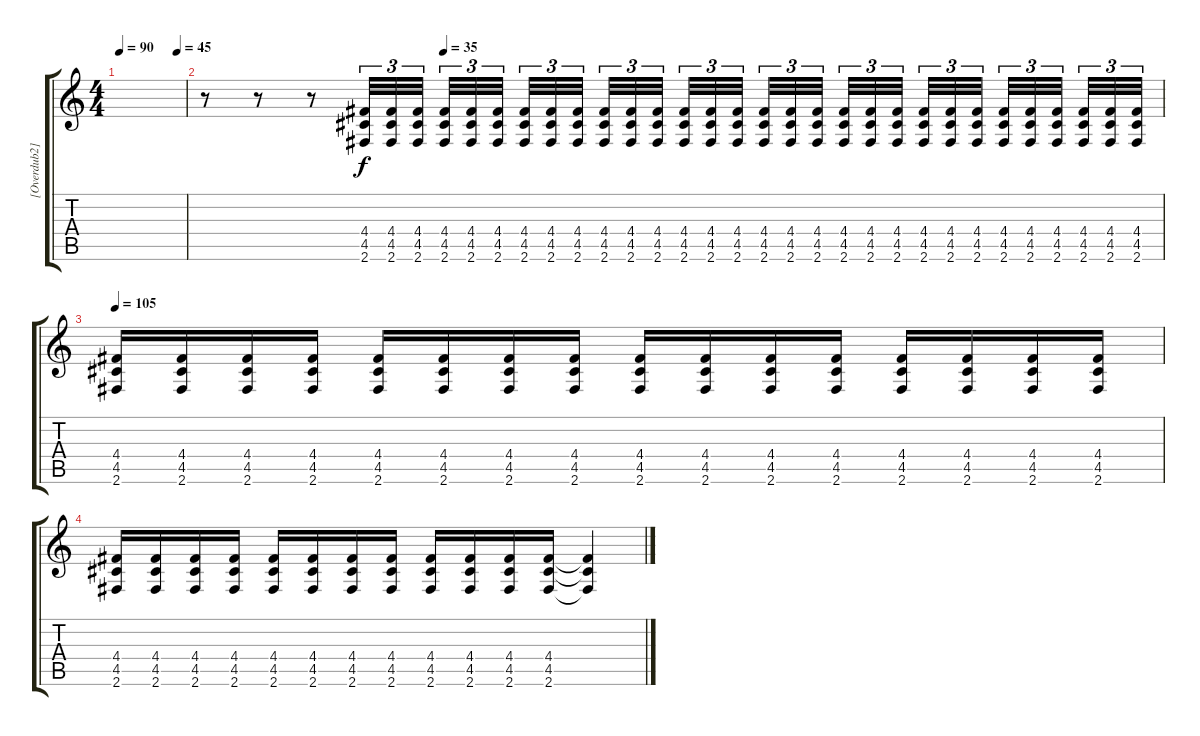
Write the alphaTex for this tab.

\track ("[Overdub2]" "[Overdub2]") {instrument distortionguitar}
\staff {score tabs}
\tuning (E4 B3 G3 D3 A2 E2) {hide}
\ts (4 4)
\tempo 90
\tempo (45 0.875)
\clef g2
\ks c
|
\tempo (35 0.25)
r.8 r.8 r.8 (4.4 4.5 2.6).32{tu (3 2) dy f volume 12 balance 0 instrument gunshot} (4.4 4.5 2.6).32{tu (3 2)} (4.4 4.5 2.6).32{tu (3 2) volume 10 beam splitsecondary} (4.4 4.5 2.6).32{tu (3 2)} (4.4 4.5 2.6).32{tu (3 2) volume 8 balance 8 instrument gunshot} (4.4 4.5 2.6).32{tu (3 2)} (4.4 4.5 2.6).32{tu (3 2) volume 7} (4.4 4.5 2.6).32{tu (3 2)} (4.4 4.5 2.6).32{tu (3 2) volume 6 balance 8 instrument gunshot beam splitsecondary} (4.4 4.5 2.6).32{tu (3 2)} (4.4 4.5 2.6).32{tu (3 2) volume 5} (4.4 4.5 2.6).32{tu (3 2) beam splitsecondary} (4.4 4.5 2.6).32{tu (3 2) volume 12 balance 8 instrument gunshot} (4.4 4.5 2.6).32{tu (3 2)} (4.4 4.5 2.6).32{tu (3 2) volume 10 beam splitsecondary} (4.4 4.5 2.6).32{tu (3 2)} (4.4 4.5 2.6).32{tu (3 2) volume 8 balance 8 instrument gunshot} (4.4 4.5 2.6).32{tu (3 2)} (4.4 4.5 2.6).32{tu (3 2) volume 7} (4.4 4.5 2.6).32{tu (3 2)} (4.4 4.5 2.6).32{tu (3 2) volume 6 balance 8 instrument gunshot beam splitsecondary} (4.4 4.5 2.6).32{tu (3 2)} (4.4 4.5 2.6).32{tu (3 2) volume 5} (4.4 4.5 2.6).32{tu (3 2) beam splitsecondary} (4.4 4.5 2.6).32{tu (3 2) volume 12 balance 8 instrument gunshot} (4.4 4.5 2.6).32{tu (3 2)} (4.4 4.5 2.6).32{tu (3 2) volume 10 beam splitsecondary} (4.4 4.5 2.6).32{tu (3 2)} (4.4 4.5 2.6).32{tu (3 2) volume 8 balance 8 instrument gunshot} (4.4 4.5 2.6).32{tu (3 2)} |
\tempo 105
(4.4 4.5 2.6).16{volume 7} (4.4 4.5 2.6).16 (4.4 4.5 2.6).16{volume 6} (4.4 4.5 2.6).16 (4.4 4.5 2.6).16{volume 5} (4.4 4.5 2.6).16 (4.4 4.5 2.6).16{volume 12} (4.4 4.5 2.6).16 (4.4 4.5 2.6).16{volume 10} (4.4 4.5 2.6).16 (4.4 4.5 2.6).16{volume 8} (4.4 4.5 2.6).16 (4.4 4.5 2.6).16{volume 7} (4.4 4.5 2.6).16 (4.4 4.5 2.6).16{volume 6} (4.4 4.5 2.6).16 |
(4.4 4.5 2.6).16{volume 5} (4.4 4.5 2.6).16 (4.4 4.5 2.6).16{volume 4} (4.4 4.5 2.6).16 (4.4 4.5 2.6).16{volume 3} (4.4 4.5 2.6).16 (4.4 4.5 2.6).16{volume 2} (4.4 4.5 2.6).16 (4.4 4.5 2.6).16{volume 1} (4.4 4.5 2.6).16 (4.4 4.5 2.6).16{volume 0} (4.4 4.5 2.6).16 (4.4{t} 4.5{t} 2.6{t}).4
